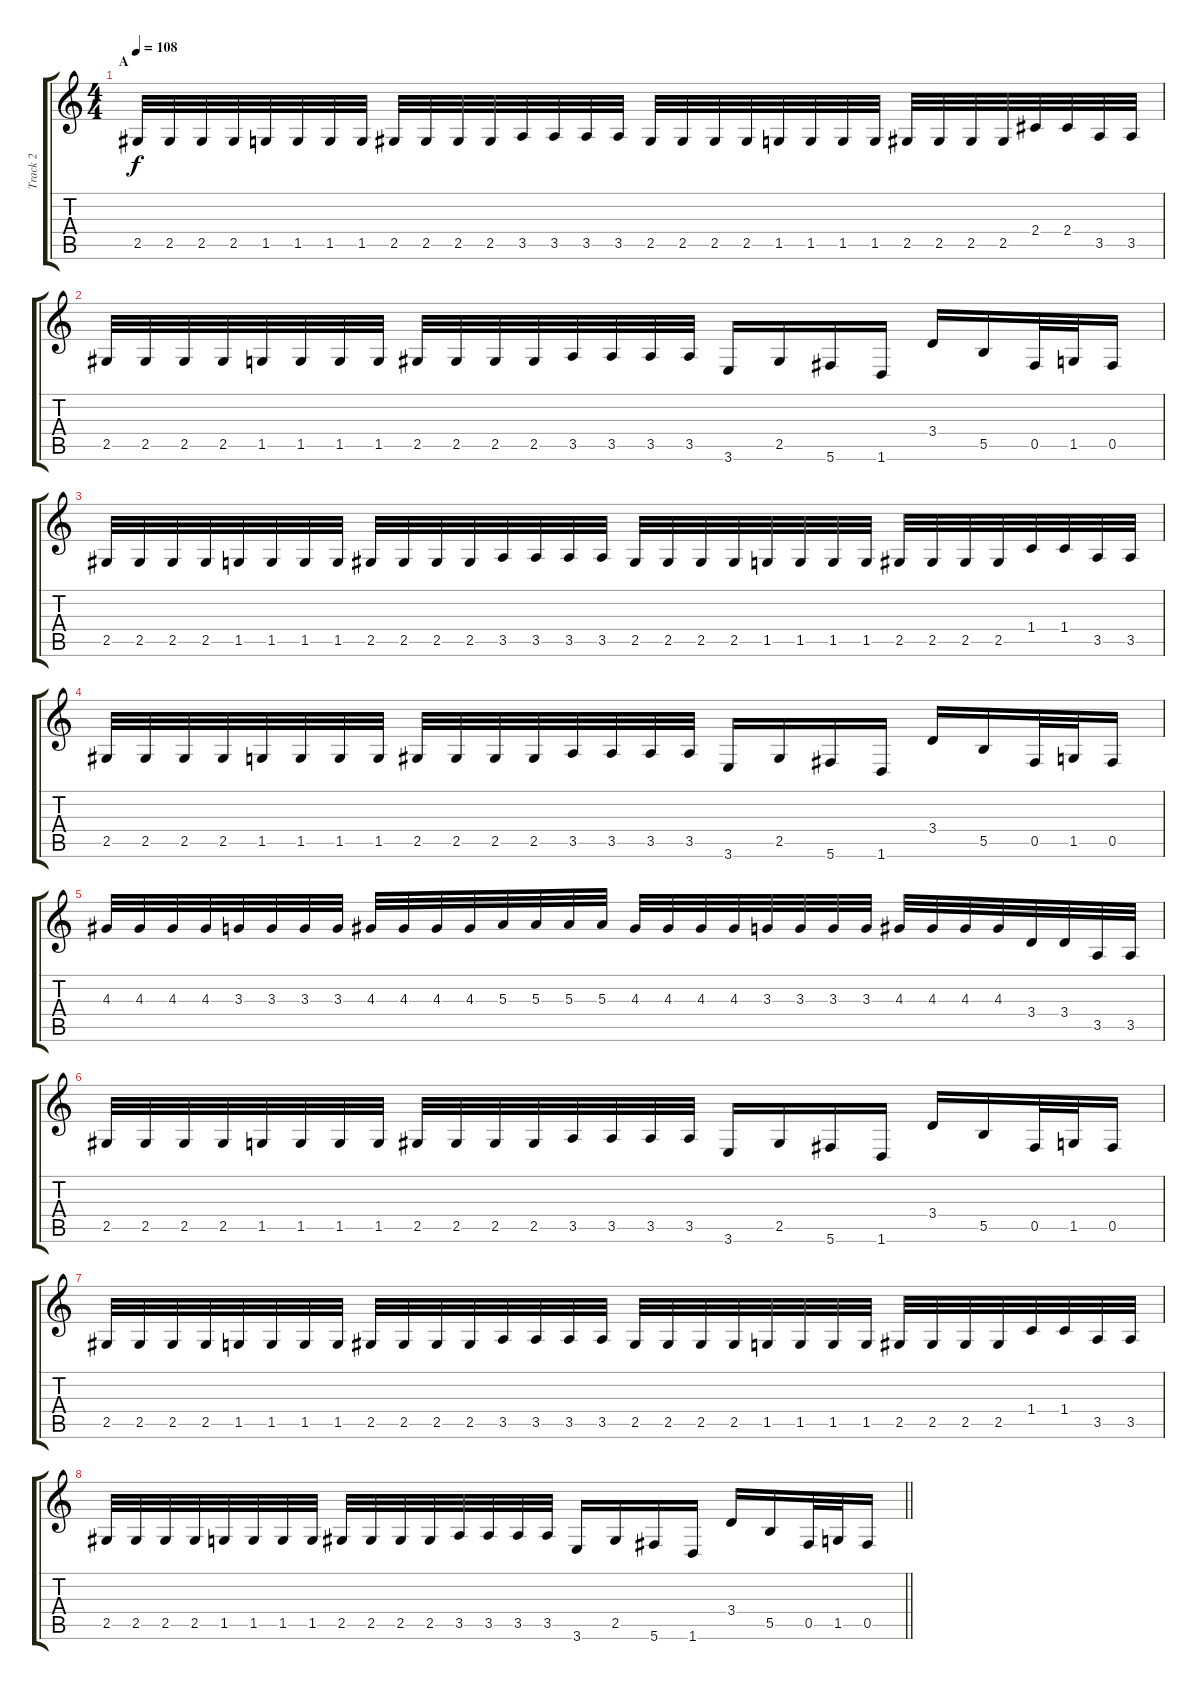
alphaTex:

\track ("Track 2" "Track 2") {instrument distortionguitar}
\staff {score tabs}
\tuning (Db4 Ab3 E3 B2 Gb2 Db2) {hide}
\ts (4 4)
\section ("" "A")
\tempo 108
\clef g2
\ks c
2.5.32{dy f} 2.5.32 2.5.32 2.5.32 1.5.32 1.5.32 1.5.32 1.5.32 2.5.32 2.5.32 2.5.32 2.5.32 3.5.32 3.5.32 3.5.32 3.5.32 2.5.32 2.5.32 2.5.32 2.5.32 1.5.32 1.5.32 1.5.32 1.5.32 2.5.32 2.5.32 2.5.32 2.5.32 2.4.32 2.4.32 3.5.32 3.5.32 |
2.5.32 2.5.32 2.5.32 2.5.32 1.5.32 1.5.32 1.5.32 1.5.32 2.5.32 2.5.32 2.5.32 2.5.32 3.5.32 3.5.32 3.5.32 3.5.32 3.6.16 2.5.16 5.6.16 1.6.16 3.4.16 5.5.16 0.5.32 1.5.32 0.5.16 |
2.5.32 2.5.32 2.5.32 2.5.32 1.5.32 1.5.32 1.5.32 1.5.32 2.5.32 2.5.32 2.5.32 2.5.32 3.5.32 3.5.32 3.5.32 3.5.32 2.5.32 2.5.32 2.5.32 2.5.32 1.5.32 1.5.32 1.5.32 1.5.32 2.5.32 2.5.32 2.5.32 2.5.32 1.4.32 1.4.32 3.5.32 3.5.32 |
2.5.32 2.5.32 2.5.32 2.5.32 1.5.32 1.5.32 1.5.32 1.5.32 2.5.32 2.5.32 2.5.32 2.5.32 3.5.32 3.5.32 3.5.32 3.5.32 3.6.16 2.5.16 5.6.16 1.6.16 3.4.16 5.5.16 0.5.32 1.5.32 0.5.16 |
4.3.32 4.3.32 4.3.32 4.3.32 3.3.32 3.3.32 3.3.32 3.3.32 4.3.32 4.3.32 4.3.32 4.3.32 5.3.32 5.3.32 5.3.32 5.3.32 4.3.32 4.3.32 4.3.32 4.3.32 3.3.32 3.3.32 3.3.32 3.3.32 4.3.32 4.3.32 4.3.32 4.3.32 3.4.32 3.4.32 3.5.32 3.5.32 |
2.5.32 2.5.32 2.5.32 2.5.32 1.5.32 1.5.32 1.5.32 1.5.32 2.5.32 2.5.32 2.5.32 2.5.32 3.5.32 3.5.32 3.5.32 3.5.32 3.6.16 2.5.16 5.6.16 1.6.16 3.4.16 5.5.16 0.5.32 1.5.32 0.5.16 |
2.5.32 2.5.32 2.5.32 2.5.32 1.5.32 1.5.32 1.5.32 1.5.32 2.5.32 2.5.32 2.5.32 2.5.32 3.5.32 3.5.32 3.5.32 3.5.32 2.5.32 2.5.32 2.5.32 2.5.32 1.5.32 1.5.32 1.5.32 1.5.32 2.5.32 2.5.32 2.5.32 2.5.32 1.4.32 1.4.32 3.5.32 3.5.32 |
\barLineRight lightlight
2.5.32 2.5.32 2.5.32 2.5.32 1.5.32 1.5.32 1.5.32 1.5.32 2.5.32 2.5.32 2.5.32 2.5.32 3.5.32 3.5.32 3.5.32 3.5.32 3.6.16 2.5.16 5.6.16 1.6.16 3.4.16 5.5.16 0.5.32 1.5.32 0.5.16
